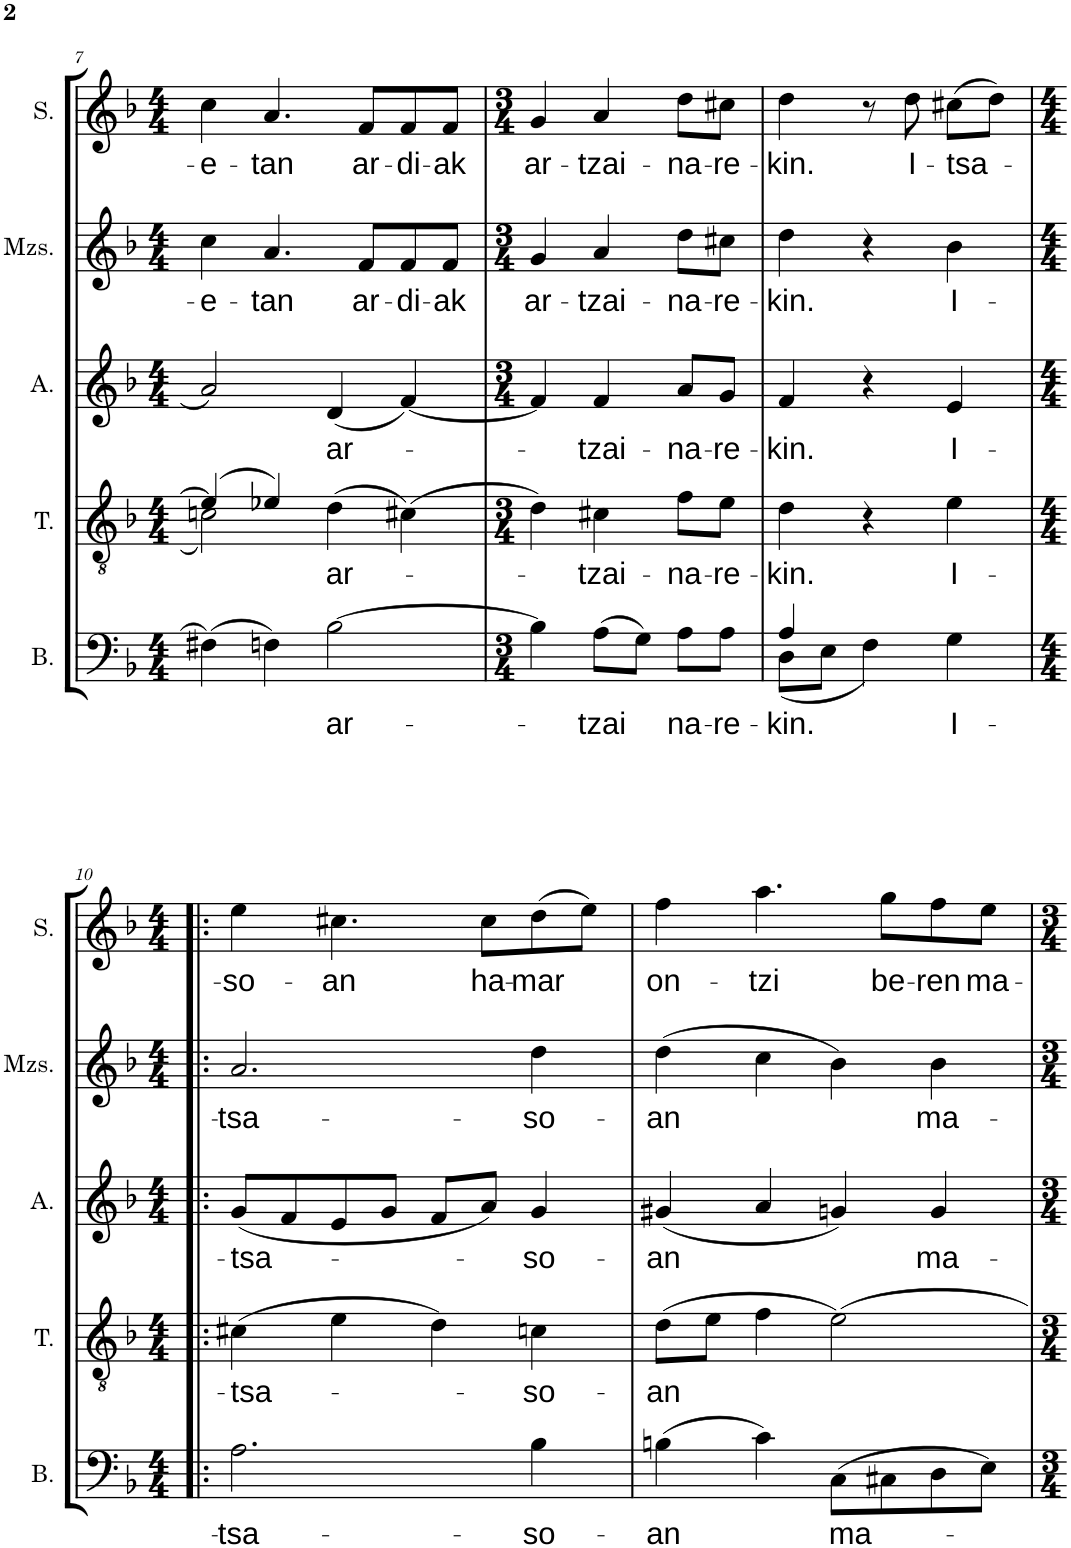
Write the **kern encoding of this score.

**kern	**text	**kern	**text	**kern	**text	**kern	**text	**kern	**text
*part5	*part5	*part4	*part4	*part3	*part3	*part2	*part2	*part1	*part1
*staff5	*staff5	*staff4	*staff4	*staff3	*staff3	*staff2	*staff2	*staff1	*staff1
*I"Basse	*	*I"Ténor	*	*I"Alto	*	*I"Mezzo-Soprano	*	*I"Soprano	*
*I'B.	*	*I'T.	*	*I'A.	*	*I'Mzs.	*	*I'S.	*
!!LO:PB:g=z
*clefF4	*	*clefGv2	*	*clefG2	*	*clefG2	*	*clefG2	*
*k[b-]	*	*k[b-]	*	*k[b-]	*	*k[b-]	*	*k[b-]	*
*M4/4	*	*M4/4	*	*M4/4	*	*M4/4	*	*M4/4	*
=7	=7	=7	=7	=7	=7	=7	=7	=7	=7
*	*	*^	*	*	*	*	*	*	*
!	!	!	!	!	!	!	!	!LO:LY:b	!	!LO:LY:b
(4F#X\	.	(4e/]	2cn\	.	2a/	.	4cc\	-e-	4cc\	-e-
!	!	!	!	!	!	!	!	!LO:LY:b	!	!LO:LY:b
4Fn\)	.	4e-X/)	.	.	.	.	4.a/	-tan	4.a/	-tan
!	!LO:LY:b	!	!	!LO:LY:b	!	!LO:LY:b	!	!	!	!
[2B-\	ar-	(4d\	2ryy	ar-	(4d/	ar-	.	.	.	.
!	!	!	!	!	!	!	!	!LO:LY:b	!	!LO:LY:b
.	.	.	.	.	.	.	8f/L	ar-	8f/L	ar-
!	!	!	!	!	!	!	!	!LO:LY:b	!	!LO:LY:b
.	.	(4c#X\)	.	.	[4f/)	.	8f/	-di-	8f/	-di-
!	!	!	!	!	!	!	!	!LO:LY:b	!	!LO:LY:b
.	.	.	.	.	.	.	8f/J	-ak	8f/J	-ak
*	*	*v	*v	*	*	*	*	*	*	*
=8	=8	=8	=8	=8	=8	=8	=8	=8	=8
*M3/4	*	*M3/4	*	*M3/4	*	*M3/4	*	*M3/4	*
!	!	!	!	!	!	!	!LO:LY:b	!	!LO:LY:b
4B-\]	.	4d\)	.	4f/]	.	4g/	ar-	4g/	ar-
!	!LO:LY:b	!	!LO:LY:b	!	!LO:LY:b	!	!LO:LY:b	!	!LO:LY:b
(8A\L	-tzai	4c#X\	-tzai-	4f/	-tzai-	4a/	-tzai-	4a/	-tzai-
8G\J)	.	.	.	.	.	.	.	.	.
!	!LO:LY:b	!	!LO:LY:b	!	!LO:LY:b	!	!LO:LY:b	!	!LO:LY:b
8A\L	-na-	8f\L	-na-	8a/L	-na-	8dd\L	-na-	8dd\L	-na-
!	!LO:LY:b	!	!LO:LY:b	!	!LO:LY:b	!	!LO:LY:b	!	!LO:LY:b
8A\J	-re-	8e\J	-re-	8g/J	-re-	8cc#X\J	-re-	8cc#X\J	-re-
=9	=9	=9	=9	=9	=9	=9	=9	=9	=9
!	!LO:LY:b	!	!LO:LY:b	!	!LO:LY:b	!	!LO:LY:b	!	!LO:LY:b
*^	*	*	*	*	*	*	*	*	*
4A/	(8D\L	-kin.	4d\	-kin.	4f/	-kin.	4dd\	-kin.	4dd\	-kin.
.	8E\J	.	.	.	.	.	.	.	.	.
(4F\	2ryy	.	4r	.	4r	.	4r	.	8r	.
!	!	!	!	!	!	!	!	!	!	!LO:LY:b
.	.	.	.	.	.	.	.	.	8dd\	I-
!	!	!LO:LY:b	!	!LO:LY:b	!	!LO:LY:b	!	!LO:LY:b	!	!LO:LY:b
4G\	.	I-	4e\	I-	4e/	I-	4b-\	I-	(8cc#X\L	-tsa-
.	.	.	.	.	.	.	.	.	8dd\J)	.
*v	*v	*	*	*	*	*	*	*	*	*
!!LO:LB:g=z
=10!|:	=10!|:	=10!|:	=10!|:	=10!|:	=10!|:	=10!|:	=10!|:	=10!|:	=10!|:
*M4/4	*	*M4/4	*	*M4/4	*	*M4/4	*	*M4/4	*
!	!LO:LY:b	!	!LO:LY:b	!	!LO:LY:b	!	!LO:LY:b	!	!LO:LY:b
2.A\	-tsa-	(4c#X\	-tsa-	(8g/L	-tsa-	2.a/	-tsa-	4ee\	-so-
.	.	.	.	8f/	.	.	.	.	.
!	!	!	!	!	!	!	!	!	!LO:LY:b
.	.	4e\	.	8e/	.	.	.	4.cc#X\	-an
.	.	.	.	8g/J	.	.	.	.	.
.	.	4d\)	.	8f/L	.	.	.	.	.
!	!	!	!	!	!	!	!	!	!LO:LY:b
.	.	.	.	8a/J)	.	.	.	8cc#\L	ha-
!	!LO:LY:b	!	!LO:LY:b	!	!LO:LY:b	!	!LO:LY:b	!	!LO:LY:b
4B-\	-so-	4cn\	-so-	4g/	-so-	4dd\	-so-	(8dd\	-mar
.	.	.	.	.	.	.	.	8ee\J)	.
=11	=11	=11	=11	=11	=11	=11	=11	=11	=11
!	!LO:LY:b	!	!LO:LY:b	!	!LO:LY:b	!	!LO:LY:b	!	!LO:LY:b
4Bn\	-an	(8d\L	-an	(4g#X/	-an	(4dd\	-an	4ff\	-on-
.	.	8e\J	.	.	.	.	.	.	.
!	!	!	!	!	!	!	!	!	!LO:LY:b
4c\)	.	4f\	.	4a/	.	4cc\	.	4.aa\	-tzi
!	!LO:LY:b	!	!	!	!	!	!	!	!
(8C\L	ma-	2e\)	.	4gn/)	.	4b-\)	.	.	.
!	!	!	!	!	!	!	!	!	!LO:LY:b
8C#X\	.	.	.	.	.	.	.	8gg\L	be-
!	!	!	!	!	!LO:LY:b	!	!LO:LY:b	!	!LO:LY:b
8D\	.	.	.	4g/	ma-	4b-\	ma-	8ff\	-ren
!	!	!	!	!	!	!	!	!	!LO:LY:b
8E\J)	.	.	.	.	.	.	.	8ee\J	ma-
=	=	=	=	=	=	=	=	=	=
*-	*-	*-	*-	*-	*-	*-	*-	*-	*-
